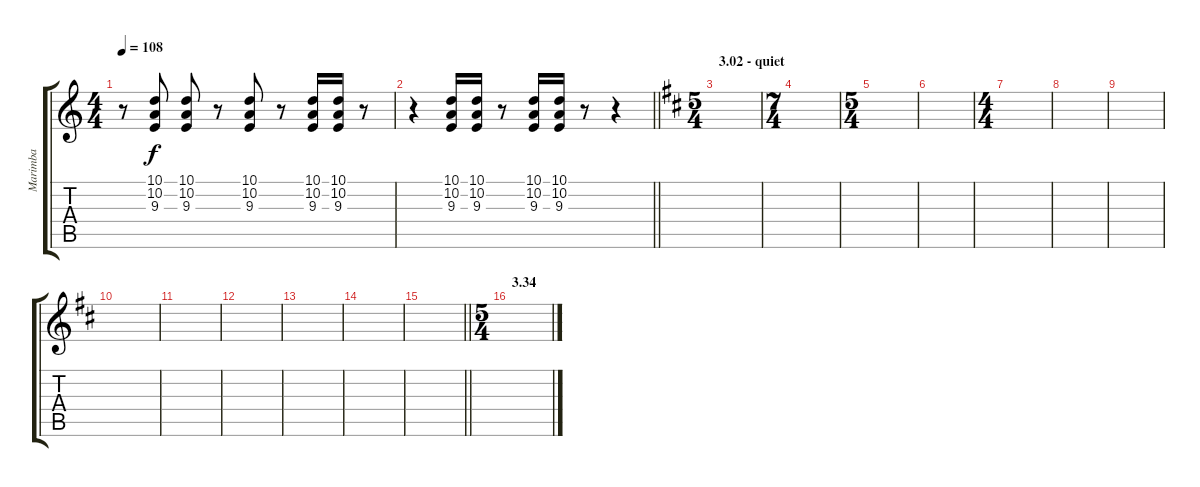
\track ("Marimba" "Marimba") {instrument marimba}
\staff {score tabs}
\tuning (E4 B3 G3 D3 A2 E2) {hide}
\ts (4 4)
\tempo 108
\clef g2
\ks c
r.8{dy f} (10.1 10.2 9.3).8 (10.1 10.2 9.3).8 r.8 (10.1 10.2 9.3).8 r.8 (10.1 10.2 9.3).16 (10.1 10.2 9.3).16 r.8 |
\barLineRight lightlight
r.4 (10.1 10.2 9.3).16 (10.1 10.2 9.3).16 r.8 (10.1 10.2 9.3).16 (10.1 10.2 9.3).16 r.8 r.4 |
\ts (5 4)
\section ("" "3.02 - quiet")
\ks d
|
\ts (7 4)
|
\ts (5 4)
|
|
\ts (4 4)
|
|
|
|
|
|
|
|
\barLineRight lightlight
|
\ts (5 4)
\section ("" "3.34")
